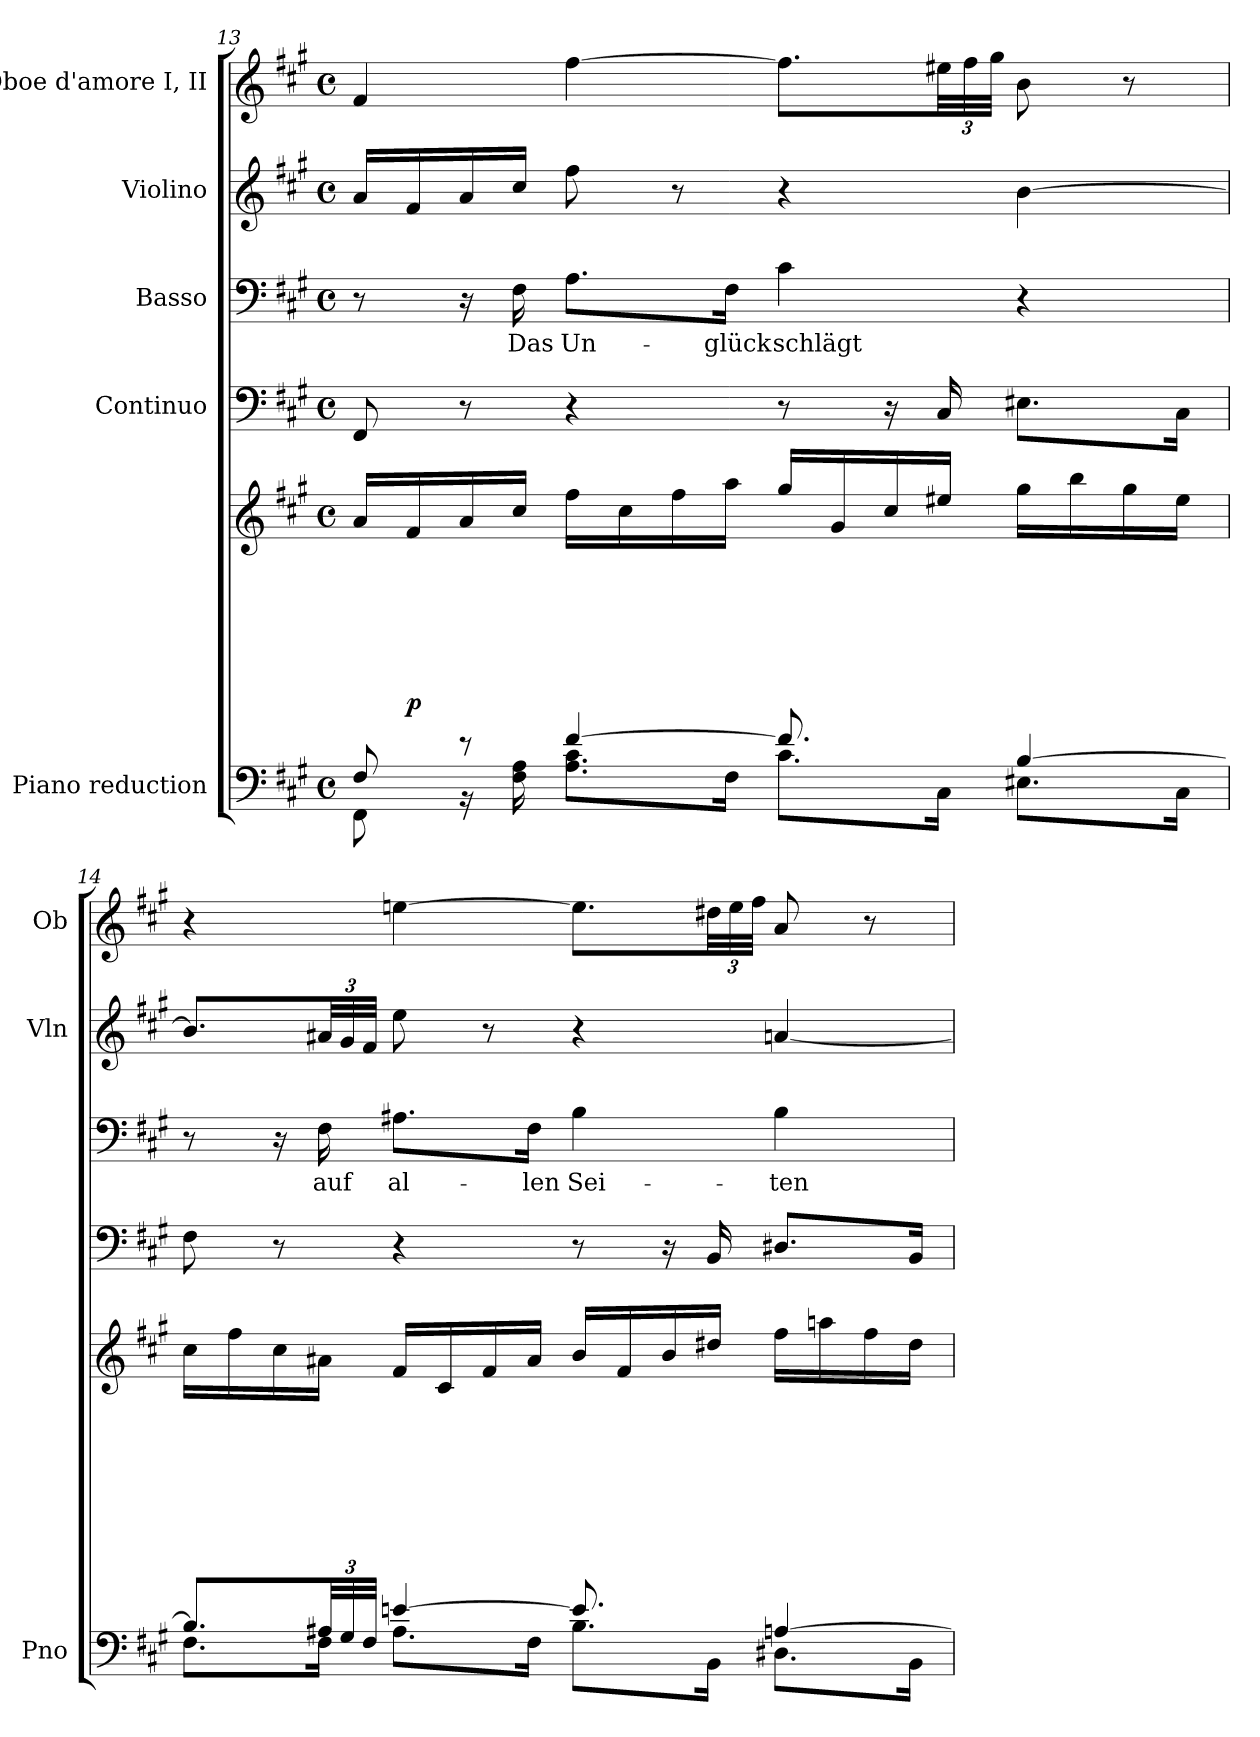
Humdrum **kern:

**kern	**kern	**dynam	**kern	**dynam	**kern	**text	**kern	**kern	**dynam
*part5	*part5	*part5	*part4	*part4	*part3	*part3	*part2	*part1	*part1
*staff6	*staff5	*staff5/6	*staff4	*staff4	*staff3	*staff3	*staff2	*staff1	*staff1
*I"Piano reduction	*	*	*I"Continuo	*	*I"Basso	*	*I"Violino	*I"Oboe d'amore I, II	*
*I'Pno	*	*	*	*	*	*	*I'Vln	*I'Ob	*
*clefF4	*clefG2	*	*clefF4	*	*clefF4	*	*clefG2	*clefG2	*
*k[f#c#g#]	*k[f#c#g#]	*	*k[f#c#g#]	*	*k[f#c#g#]	*	*k[f#c#g#]	*k[f#c#g#]	*
*M4/4	*M4/4	*	*M4/4	*	*M4/4	*	*M4/4	*M4/4	*
*met(c)	*met(c)	*	*met(c)	*	*met(c)	*	*met(c)	*met(c)	*
=13	=13	=13	=13	=13	=13	=13	=13	=13	=13
*^	*^	*	*	*	*	*	*	*	*
8F#/	8FF#\	16a/LL	8.ryy	.	8FF#/	.	8r	.	16a/LL	4f#/	.
!	!	!	!	!LO:DY:b	!	!	!	!	!	!	!
.	.	16f#/	.	p	.	.	.	.	16f#/	.	.
8r	16r	16a/	.	.	8r	.	16r	.	16a/	.	.
*	*	*v	*v	*	*	*	*	*	*	*	*
!	!	!	!	!	!	!	!LO:LY:b	!	!	!
.	16F#\ 16A\	16cc#/JJ	.	.	.	16F#\	Das	16cc#/JJ	.	.
!	!	!	!	!	!	!	!LO:LY:b	!	!	!LO:DY:b
[4f#/	8.A\ 8.c#\L	16ff#\LL	.	4r	.	8.A\L	Un-	8ff#\	[4ff#\	other-dynamics
.	.	16cc#\	.	.	.	.	.	.	.	.
.	.	16ff#\	.	.	.	.	.	8r	.	.
!	!	!	!	!	!	!	!LO:LY:b	!	!	!
.	16F#\Jk	16aa\JJ	.	.	.	16F#\Jk	-glück	.	.	.
!	!	!	!	!	!	!	!LO:LY:b	!	!	!
8.f#/L]	8.c#\L	16gg#/LL	.	8r	.	4c#\	schlägt	4r	8.ff#\L]	.
.	.	16g#/	.	.	.	.	.	.	.	.
.	.	16cc#/	.	16r	.	.	.	.	.	.
*	*	*^	*	*	*	*	*	*	*	*
*	*	*	*Xbrackettup	*	*	*	*	*	*	*Xbrackettup	*
!	!	!	!	!	!	!LO:DY:a	!	!	!	!	!
16ryy	16C#\Jk	16ee#X/JJ	48e#X\LL	.	16C#/	other-dynamics	.	.	.	48ee#X\LL	.
.	.	.	48f#\	.	.	.	.	.	.	48ff#\	.
.	.	.	48g#\JJJ	.	.	.	.	.	.	48gg#\JJJ	.
[4B/	8.E#X\L	16gg#\LL	4ryy	.	8.E#X\L	.	4r	.	[4b\	8b\	.
.	.	16bb\	.	.	.	.	.	.	.	.	.
.	.	16gg#\	.	.	.	.	.	.	.	8r	.
.	16C#\Jk	16ee#\JJ	.	.	16C#\Jk	.	.	.	.	.	.
!!LO:PB:g=z
=14	=14	=14	=14	=14	=14	=14	=14	=14	=14	=14	=14
8.B/L]	8.F#\L	16cc#\LL	8.ryy	.	8F#\	.	8r	.	8.b/L]	4r	.
.	.	16ff#\	.	.	.	.	.	.	.	.	.
.	.	16cc#\	.	.	8r	.	16r	.	.	.	.
*	*	*v	*v	*	*	*	*	*	*	*	*
*Xbrackettup	*	*	*	*	*	*	*	*	*	*
!	!	!	!	!	!	!	!LO:LY:b	!	!	!
*	*	*	*	*	*	*	*	*Xbrackettup	*	*
48A#X/LL	16F#\Jk	16a#X\JJ	.	.	.	16F#\	auf	48a#X/LL	.	.
48G#/	.	.	.	.	.	.	.	48g#/	.	.
48F#/JJJ	.	.	.	.	.	.	.	48f#/JJJ	.	.
!	!	!	!	!	!	!	!LO:LY:b	!	!	!
[4en/	8.A#\L	16f#/LL	.	4r	.	8.A#X\L	al-	8ee\	[4een\	.
.	.	16c#/	.	.	.	.	.	.	.	.
.	.	16f#/	.	.	.	.	.	8r	.	.
!	!	!	!	!	!	!	!LO:LY:b	!	!	!
.	16F#\Jk	16a#/JJ	.	.	.	16F#\Jk	-len	.	.	.
!	!	!	!	!	!	!	!LO:LY:b	!	!	!
8.e/L]	8.B\L	16b/LL	.	8r	.	4B\	Sei-	4r	8.ee\L]	.
.	.	16f#/	.	.	.	.	.	.	.	.
.	.	16b/	.	16r	.	.	.	.	.	.
*	*	*^	*	*	*	*	*	*	*	*
16ryy	16BB\Jk	16dd#X/JJ	48d#X\LL	.	16BB/	.	.	.	.	48dd#X\LL	.
.	.	.	48e\	.	.	.	.	.	.	48ee\	.
.	.	.	48f#\JJJ	.	.	.	.	.	.	48ff#\JJJ	.
!	!	!	!	!	!	!	!	!LO:LY:b	!	!	!
[4An/	8.D#X\L	16ff#\LL	4ryy	.	8.D#X/L	.	4B\	-ten	[4an/	8a/	.
.	.	16aan\	.	.	.	.	.	.	.	.	.
.	.	16ff#\	.	.	.	.	.	.	.	8r	.
.	16BB\Jk	16dd#\JJ	.	.	16BB/Jk	.	.	.	.	.	.
*v	*v	*	*	*	*	*	*	*	*	*	*
*	*v	*v	*	*	*	*	*	*	*	*
=	=	=	=	=	=	=	=	=	=
*-	*-	*-	*-	*-	*-	*-	*-	*-	*-
